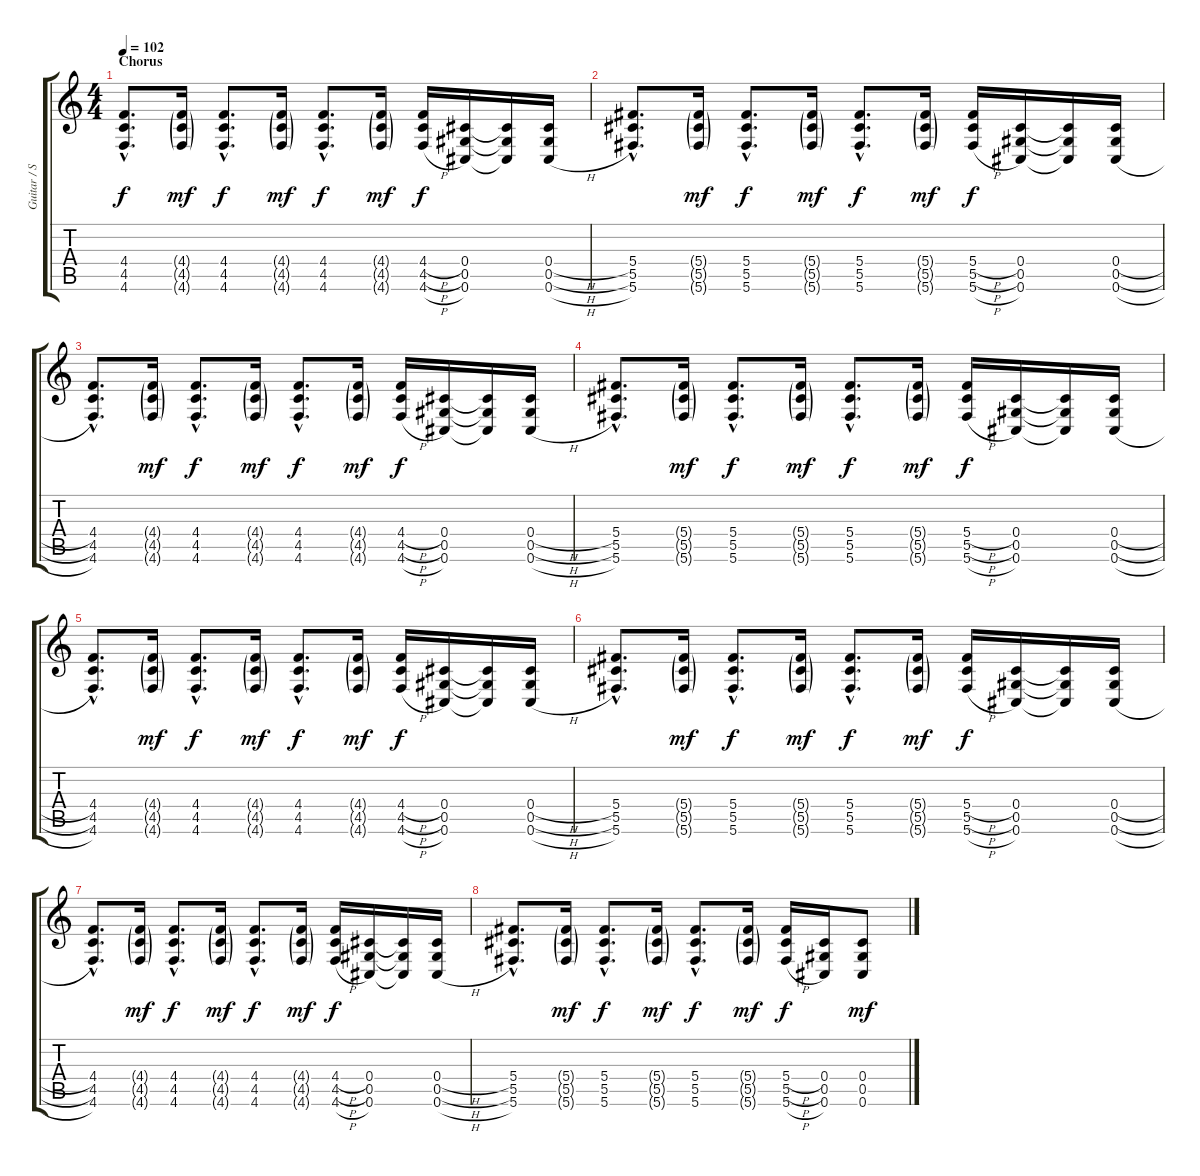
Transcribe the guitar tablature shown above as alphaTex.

\track ("Guitar / Stef Carpenter" "Guitar / S") {instrument distortionguitar}
\staff {score tabs}
\tuning (Eb4 Bb3 Gb3 Db3 Ab2 Db2) {hide}
\ts (4 4)
\section ("" "Chorus")
\tempo 102
\clef g2
\ks c
(4.4{hac} 4.5{hac} 4.6{hac}).8{d dy f} (4.4{g} 4.5{g} 4.6{g}).16{dy mf} (4.4{hac} 4.5{hac} 4.6{hac}).8{d dy f} (4.4{g} 4.5{g} 4.6{g}).16{dy mf} (4.4{hac} 4.5{hac} 4.6{hac}).8{d dy f} (4.4{g} 4.5{g} 4.6{g}).16{dy mf} (4.4{h} 4.5{h} 4.6{h}).16{dy f} (0.4 0.5 0.6).16 (0.4{t} 0.5{t} 0.6{t}).16 (0.4{h} 0.5{h} 0.6{h}).16 |
(5.4{hac} 5.5{hac} 5.6{hac}).8{d} (5.4{g} 5.5{g} 5.6{g}).16{dy mf} (5.4{hac} 5.5{hac} 5.6{hac}).8{d dy f} (5.4{g} 5.5{g} 5.6{g}).16{dy mf} (5.4{hac} 5.5{hac} 5.6{hac}).8{d dy f} (5.4{g} 5.5{g} 5.6{g}).16{dy mf} (5.4{h} 5.5{h} 5.6{h}).16{dy f} (0.4 0.5 0.6).16 (0.4{t} 0.5{t} 0.6{t}).16 (0.4{h} 0.5{h} 0.6{h}).16 |
(4.4{hac} 4.5{hac} 4.6{hac}).8{d} (4.4{g} 4.5{g} 4.6{g}).16{dy mf} (4.4{hac} 4.5{hac} 4.6{hac}).8{d dy f} (4.4{g} 4.5{g} 4.6{g}).16{dy mf} (4.4{hac} 4.5{hac} 4.6{hac}).8{d dy f} (4.4{g} 4.5{g} 4.6{g}).16{dy mf} (4.4{h} 4.5{h} 4.6{h}).16{dy f} (0.4 0.5 0.6).16 (0.4{t} 0.5{t} 0.6{t}).16 (0.4{h} 0.5{h} 0.6{h}).16 |
(5.4{hac} 5.5{hac} 5.6{hac}).8{d} (5.4{g} 5.5{g} 5.6{g}).16{dy mf} (5.4{hac} 5.5{hac} 5.6{hac}).8{d dy f} (5.4{g} 5.5{g} 5.6{g}).16{dy mf} (5.4{hac} 5.5{hac} 5.6{hac}).8{d dy f} (5.4{g} 5.5{g} 5.6{g}).16{dy mf} (5.4{h} 5.5{h} 5.6{h}).16{dy f} (0.4 0.5 0.6).16 (0.4{t} 0.5{t} 0.6{t}).16 (0.4{h} 0.5{h} 0.6{h}).16 |
(4.4{hac} 4.5{hac} 4.6{hac}).8{d} (4.4{g} 4.5{g} 4.6{g}).16{dy mf} (4.4{hac} 4.5{hac} 4.6{hac}).8{d dy f} (4.4{g} 4.5{g} 4.6{g}).16{dy mf} (4.4{hac} 4.5{hac} 4.6{hac}).8{d dy f} (4.4{g} 4.5{g} 4.6{g}).16{dy mf} (4.4{h} 4.5{h} 4.6{h}).16{dy f} (0.4 0.5 0.6).16 (0.4{t} 0.5{t} 0.6{t}).16 (0.4{h} 0.5{h} 0.6{h}).16 |
(5.4{hac} 5.5{hac} 5.6{hac}).8{d} (5.4{g} 5.5{g} 5.6{g}).16{dy mf} (5.4{hac} 5.5{hac} 5.6{hac}).8{d dy f} (5.4{g} 5.5{g} 5.6{g}).16{dy mf} (5.4{hac} 5.5{hac} 5.6{hac}).8{d dy f} (5.4{g} 5.5{g} 5.6{g}).16{dy mf} (5.4{h} 5.5{h} 5.6{h}).16{dy f} (0.4 0.5 0.6).16 (0.4{t} 0.5{t} 0.6{t}).16 (0.4{h} 0.5{h} 0.6{h}).16 |
(4.4{hac} 4.5{hac} 4.6{hac}).8{d} (4.4{g} 4.5{g} 4.6{g}).16{dy mf} (4.4{hac} 4.5{hac} 4.6{hac}).8{d dy f} (4.4{g} 4.5{g} 4.6{g}).16{dy mf} (4.4{hac} 4.5{hac} 4.6{hac}).8{d dy f} (4.4{g} 4.5{g} 4.6{g}).16{dy mf} (4.4{h} 4.5{h} 4.6{h}).16{dy f} (0.4 0.5 0.6).16 (0.4{t} 0.5{t} 0.6{t}).16 (0.4{h} 0.5{h} 0.6{h}).16 |
(5.4{hac} 5.5{hac} 5.6{hac}).8{d} (5.4{g} 5.5{g} 5.6{g}).16{dy mf} (5.4{hac} 5.5{hac} 5.6{hac}).8{d dy f} (5.4{g} 5.5{g} 5.6{g}).16{dy mf} (5.4{hac} 5.5{hac} 5.6{hac}).8{d dy f} (5.4{g} 5.5{g} 5.6{g}).16{dy mf} (5.4{h} 5.5{h} 5.6{h}).16{dy f} (0.4 0.5 0.6).16 (0.4 0.5 0.6).8{dy mf}
